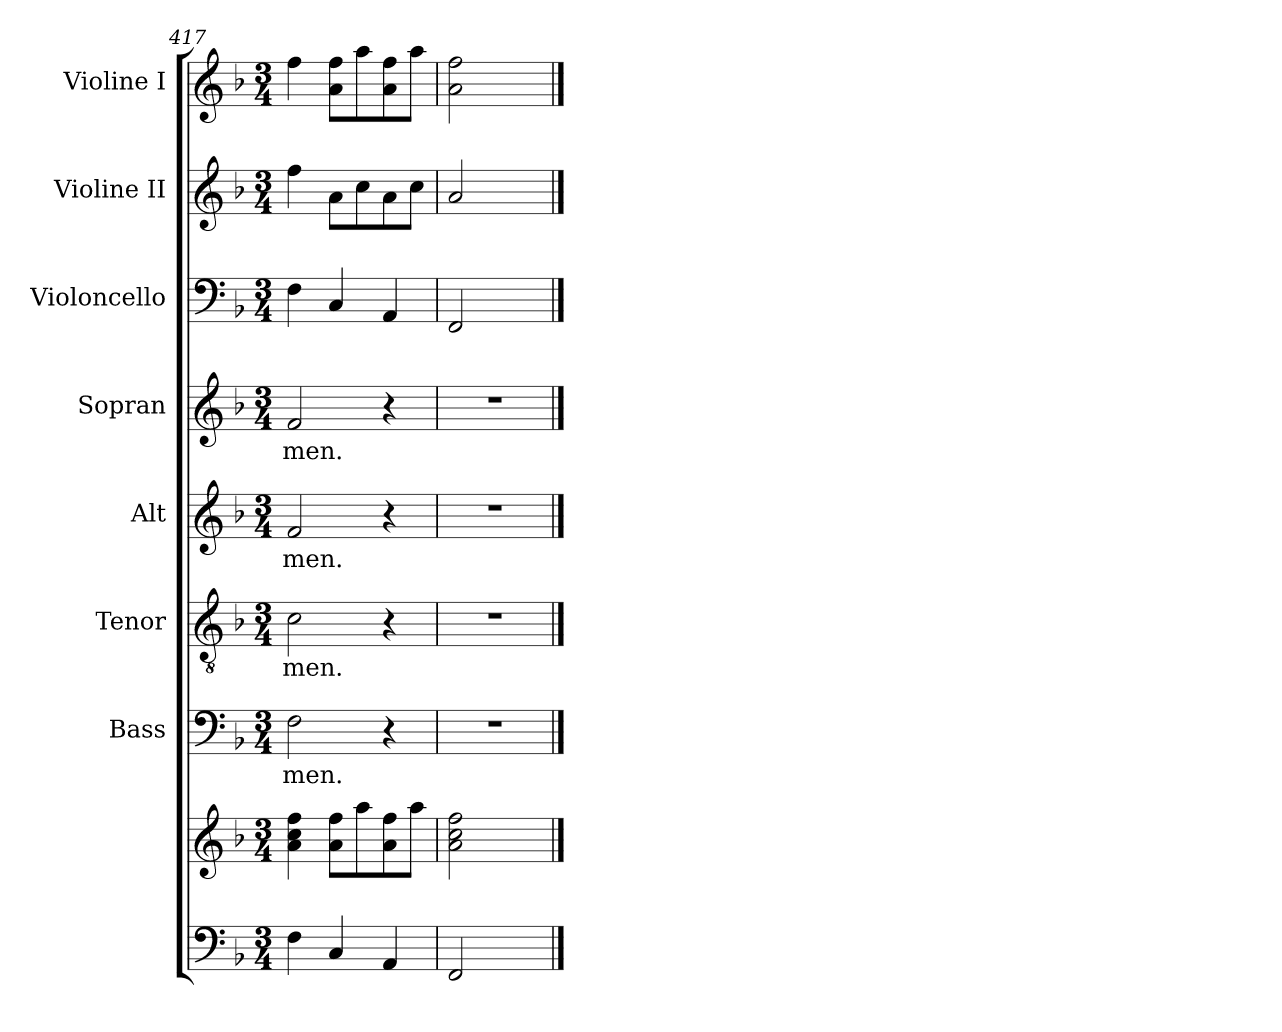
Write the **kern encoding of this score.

**kern	**kern	**kern	**text	**kern	**text	**kern	**text	**kern	**text	**kern	**kern	**kern
*part8	*part8	*part7	*part7	*part6	*part6	*part5	*part5	*part4	*part4	*part3	*part2	*part1
*staff9	*staff8	*staff7	*staff7	*staff6	*staff6	*staff5	*staff5	*staff4	*staff4	*staff3	*staff2	*staff1
*	*	*I"Bass	*	*I"Tenor	*	*I"Alt	*	*I"Sopran	*	*I"Violoncello	*I"Violine II	*I"Violine I
*	*	*I'B.	*	*I'T.	*	*I'A.	*	*I'S.	*	*I'Vc.	*I'Vl. II	*I'Vl. I
*clefF4	*clefG2	*clefF4	*	*clefGv2	*	*clefG2	*	*clefG2	*	*clefF4	*clefG2	*clefG2
*	*	*	*	*	*	*	*	*	*	*ITrd7c12	*	*
*k[b-]	*k[b-]	*k[b-]	*	*k[b-]	*	*k[b-]	*	*k[b-]	*	*k[b-]	*k[b-]	*k[b-]
*F:	*F:	*F:	*	*F:	*	*F:	*	*F:	*	*F:	*F:	*F:
*M3/4	*M3/4	*M3/4	*	*M3/4	*	*M3/4	*	*M3/4	*	*M3/4	*M3/4	*M3/4
=417	=417	=417	=417	=417	=417	=417	=417	=417	=417	=417	=417	=417
!	!	!	!LO:LY:b	!	!LO:LY:b	!	!LO:LY:b	!	!LO:LY:b	!	!	!
4F\	4a\ 4cc\ 4ff\	2F\	-men.	2c\	-men.	2f/	-men.	2f/	-men.	4FF\	4ff\	4ff\
4C/	8a\ 8ff\L	.	.	.	.	.	.	.	.	4CC/	8a\L	8a\ 8ff\L
.	8aa\	.	.	.	.	.	.	.	.	.	8cc\	8aa\
4AA/	8a\ 8ff\	4r	.	4r	.	4r	.	4r	.	4AAA/	8a\	8a\ 8ff\
.	8aa\J	.	.	.	.	.	.	.	.	.	8cc\J	8aa\J
=418	=418	=418	=418	=418	=418	=418	=418	=418	=418	=418	=418	=418
2FF/	2a\ 2cc\ 2ff\	2.r	.	2.r	.	2.r	.	2.r	.	2FFF/	2a/	2a\ 2ff\
4ryy	4ryy	.	.	.	.	.	.	.	.	4ryy	4ryy	4ryy
==	==	==	==	==	==	==	==	==	==	==	==	==
*-	*-	*-	*-	*-	*-	*-	*-	*-	*-	*-	*-	*-
